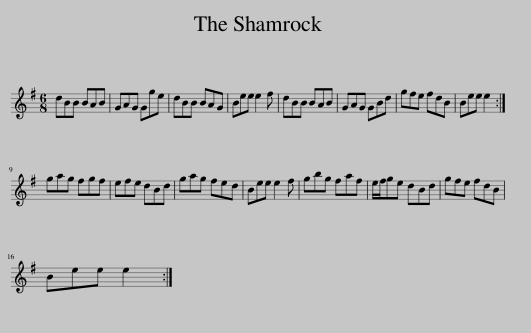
X:1
L:1/8
M:6/8
I:linebreak $
K:G
V:1 treble
V:1
 dBB BAB | GAG Gge | dBB BAG | Bee e2 f | dBB BAB | %5
 GAG GBd | gfe fdB | Bee e2 :|$ gag fgf | efe dBd | %10
 gag fed | Bee e2 f | gbg faf | e/f/ge dBd | gfe fdB |$ %15
 Bee e2 :| %16
